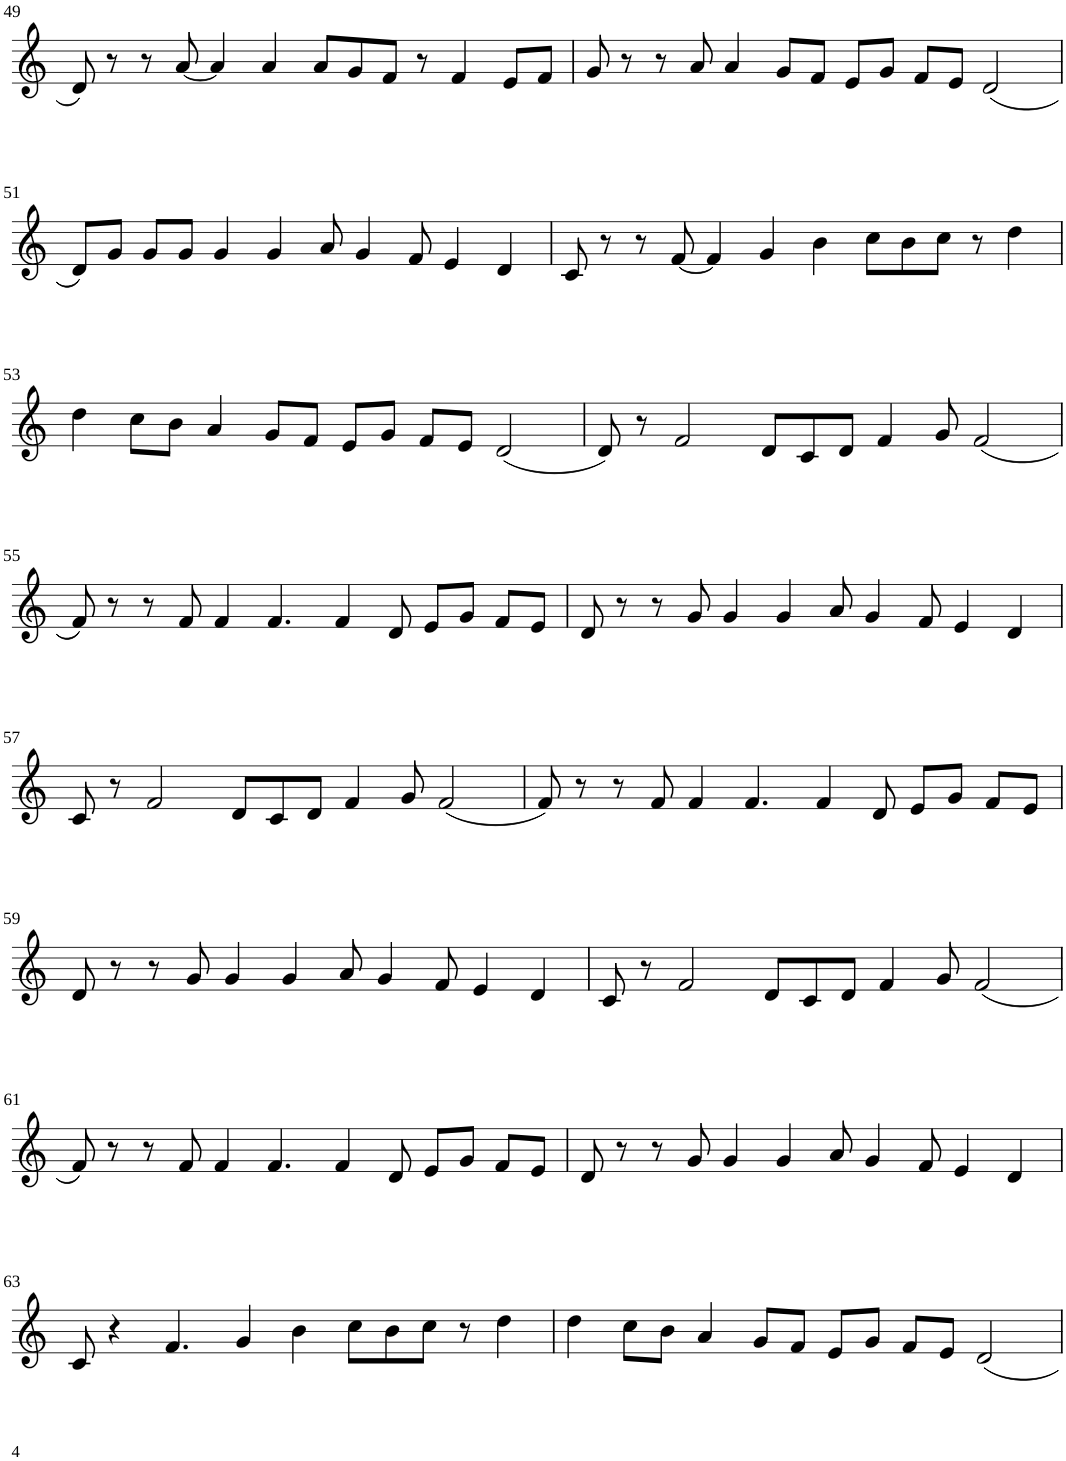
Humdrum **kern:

**kern
*part1
*staff1
*I"Violin
!!LO:PB:g=z
*clefG2
*k[]
*M8/4
=49
8d/
8r
8r
[8a/
4a/]
4a/
8a/L
8g/
8f/J
8r
4f/
8e/L
8f/J
=50
8g/
8r
8r
8a/
4a/
8g/L
8f/J
8e/L
8g/J
8f/L
8e/J
(2d/
!!LO:LB:g=z
=51
8d/L)
8g/J
8g/L
8g/J
4g/
4g/
8a/
4g/
8f/
4e/
4d/
=52
8c/
8r
8r
[8f/
4f/]
4g/
4b\
8cc\L
8b\
8cc\J
8r
4dd\
!!LO:LB:g=z
=53
4dd\
8cc\L
8b\J
4a/
8g/L
8f/J
8e/L
8g/J
8f/L
8e/J
(2d/
=54
8d/)
8r
2f/
8d/L
8c/
8d/J
4f/
8g/
(2f/
!!LO:LB:g=z
=55
8f/)
8r
8r
8f/
4f/
4.f/
4f/
8d/
8e/L
8g/J
8f/L
8e/J
=56
8d/
8r
8r
8g/
4g/
4g/
8a/
4g/
8f/
4e/
4d/
!!LO:LB:g=z
=57
8c/
8r
2f/
8d/L
8c/
8d/J
4f/
8g/
(2f/
=58
8f/)
8r
8r
8f/
4f/
4.f/
4f/
8d/
8e/L
8g/J
8f/L
8e/J
!!LO:LB:g=z
=59
8d/
8r
8r
8g/
4g/
4g/
8a/
4g/
8f/
4e/
4d/
=60
8c/
8r
2f/
8d/L
8c/
8d/J
4f/
8g/
(2f/
!!LO:LB:g=z
=61
8f/)
8r
8r
8f/
4f/
4.f/
4f/
8d/
8e/L
8g/J
8f/L
8e/J
=62
8d/
8r
8r
8g/
4g/
4g/
8a/
4g/
8f/
4e/
4d/
!!LO:LB:g=z
=63
8c/
4r
4.f/
4g/
4b\
8cc\L
8b\
8cc\J
8r
4dd\
=64
4dd\
8cc\L
8b\J
4a/
8g/L
8f/J
8e/L
8g/J
8f/L
8e/J
2d/
=
*-
